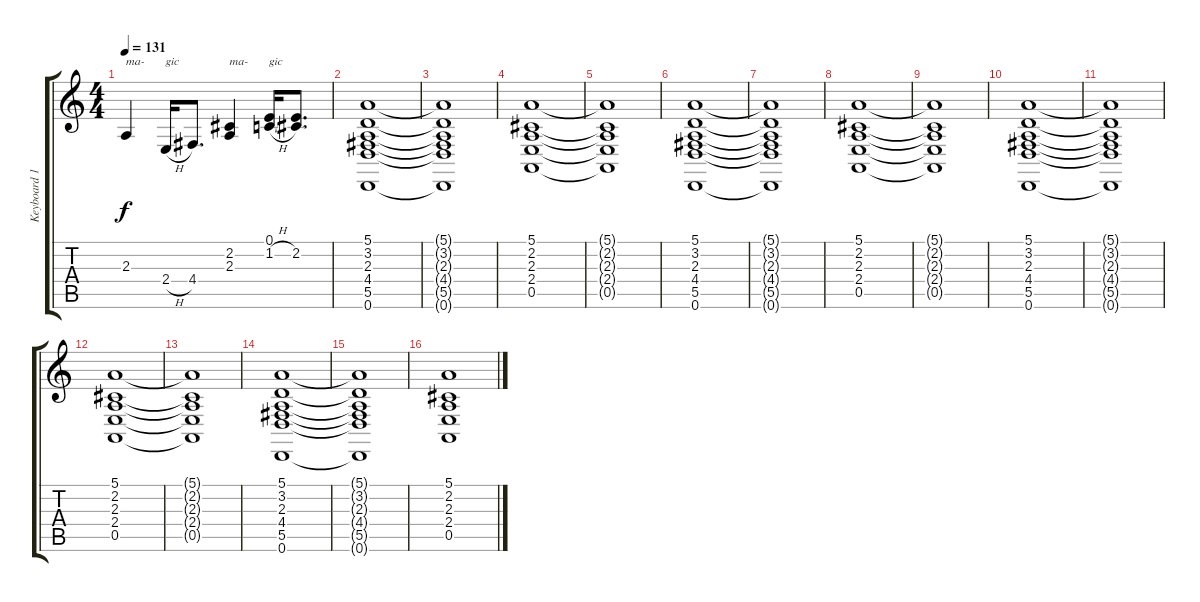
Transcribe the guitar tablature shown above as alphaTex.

\track ("Keyboard 1" "Keyboard 1") {instrument stringensemble1}
\staff {score tabs}
\tuning (E4 B3 G3 D3 A2 D2) {hide}
\ts (4 4)
\tempo 131
\clef g2
\ks c
2.3.4{txt "ma-" dy f} 2.4{h}.16{txt "gic"} 4.4.8{d} (2.2 2.3).4{txt "ma-"} (0.1 1.2{h}).16{txt "gic"} (0.1{t} 2.2).8{d} |
(5.1 3.2 2.3 4.4 5.5 0.6).1{volume 6 instrument stringensemble1} |
(5.1{t} 3.2{t} 2.3{t} 4.4{t} 5.5{t} 0.6{t}).1 |
(5.1 2.2 2.3 2.4 0.5).1 |
(5.1{t} 2.2{t} 2.3{t} 2.4{t} 0.5{t}).1 |
(5.1 3.2 2.3 4.4 5.5 0.6).1 |
(5.1{t} 3.2{t} 2.3{t} 4.4{t} 5.5{t} 0.6{t}).1 |
(5.1 2.2 2.3 2.4 0.5).1 |
(5.1{t} 2.2{t} 2.3{t} 2.4{t} 0.5{t}).1 |
(5.1 3.2 2.3 4.4 5.5 0.6).1 |
(5.1{t} 3.2{t} 2.3{t} 4.4{t} 5.5{t} 0.6{t}).1 |
(5.1 2.2 2.3 2.4 0.5).1 |
(5.1{t} 2.2{t} 2.3{t} 2.4{t} 0.5{t}).1 |
(5.1 3.2 2.3 4.4 5.5 0.6).1 |
(5.1{t} 3.2{t} 2.3{t} 4.4{t} 5.5{t} 0.6{t}).1 |
(5.1 2.2 2.3 2.4 0.5).1
